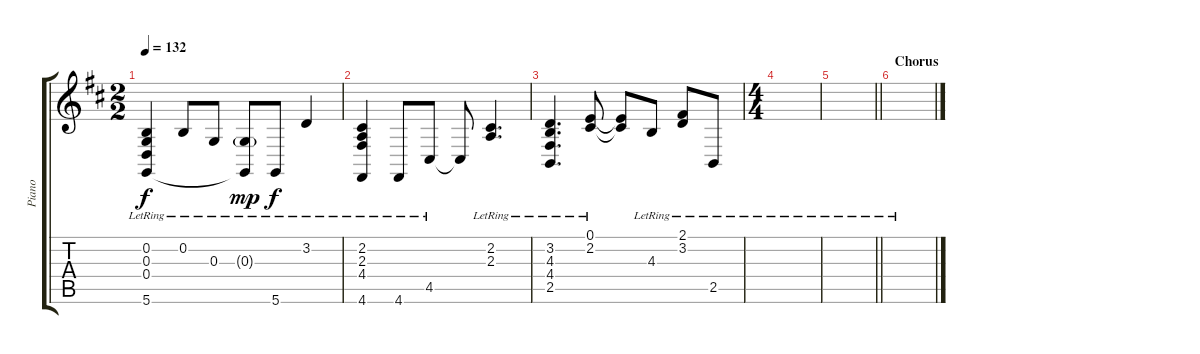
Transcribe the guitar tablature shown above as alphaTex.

\track ("Piano" "Piano") {instrument acousticgrandpiano}
\staff {score tabs}
\tuning (E4 B3 G3 D3 A2 D2) {hide}
\ts (2 2)
\tempo 132
\clef g2
\ks d
(0.2{lr} 0.3{lr} 0.4{lr} 5.6{lr}).4{dy f} 0.2{lr}.8 0.3{lr}.8 (0.3{g lr} 5.6{t}).8{dy mp} 5.6{lr}.8{dy f} 3.2{lr}.4 |
(2.2{lr} 2.3{lr} 4.4{lr} 4.6{lr}).4 4.6{lr}.8 4.5{lr}.8 4.5{t}.8 (2.2{lr} 2.3{lr}).4{d} |
(3.2{lr} 4.3{lr} 4.4{lr} 2.5{lr}).4{d} (0.1{lr} 2.2{lr}).8 (0.1{t} 2.2{t}).8 4.3{lr}.8 (2.1{lr} 3.2{lr}).8 2.5{lr}.8 |
\ts (4 4)
|
\barLineRight lightlight
|
\section ("" "Chorus")
